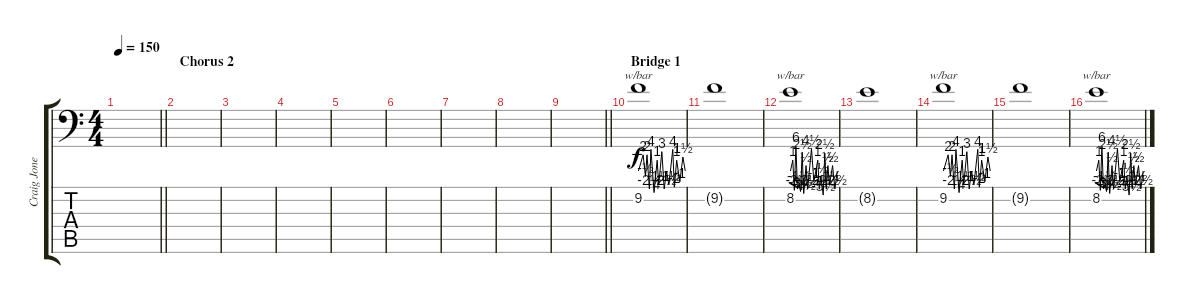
\track ("Craig Jones" "Craig Jone") {instrument lead2sawtooth}
\staff {score tabs}
\tuning (Db6 Ab3 E3 B2 Gb2 B0) {hide}
\ts (4 4)
\tempo 150
\clef f4
\barLineRight lightlight
\ks c
|
\section ("" "Chorus 2")
|
|
|
|
|
|
|
\barLineRight lightlight
|
\section ("" "Bridge 1")
9.2.1{tbe (custom default 0 0 6 8 9 -2 11 8 14 -10 16 16 20 -16 24 4 26 -6 30 12 33 -10 36 0 39 -6 44 16 46 -8 49 4 53 -4 57 6 60 0) dy f volume 10 instrument lead3calliope} |
9.2{t}.1 |
8.2.1{tbe (custom default 0 0 3 4 5 -12 7 24 9 -10 11 -6 13 -14 15 10 17 -18 20 2 22 -10 27 18 30 -4 35 4 37 -10 39 -2 42 -22 44 10 46 -10 48 2 50 -6 54 2 57 -10 60 0)} |
8.2{t}.1 |
9.2.1{tbe (custom default 0 0 6 8 9 -2 11 8 14 -10 16 16 20 -16 24 4 26 -6 30 12 33 -10 36 0 39 -6 44 16 46 -8 49 4 53 -4 57 6 60 0)} |
9.2{t}.1 |
8.2.1{tbe (custom default 0 0 3 4 5 -12 7 24 9 -10 11 -6 13 -14 15 10 17 -18 20 2 22 -10 27 18 30 -4 35 4 37 -10 39 -2 42 -22 44 10 46 -10 48 2 50 -6 54 2 57 -10 60 0)}
